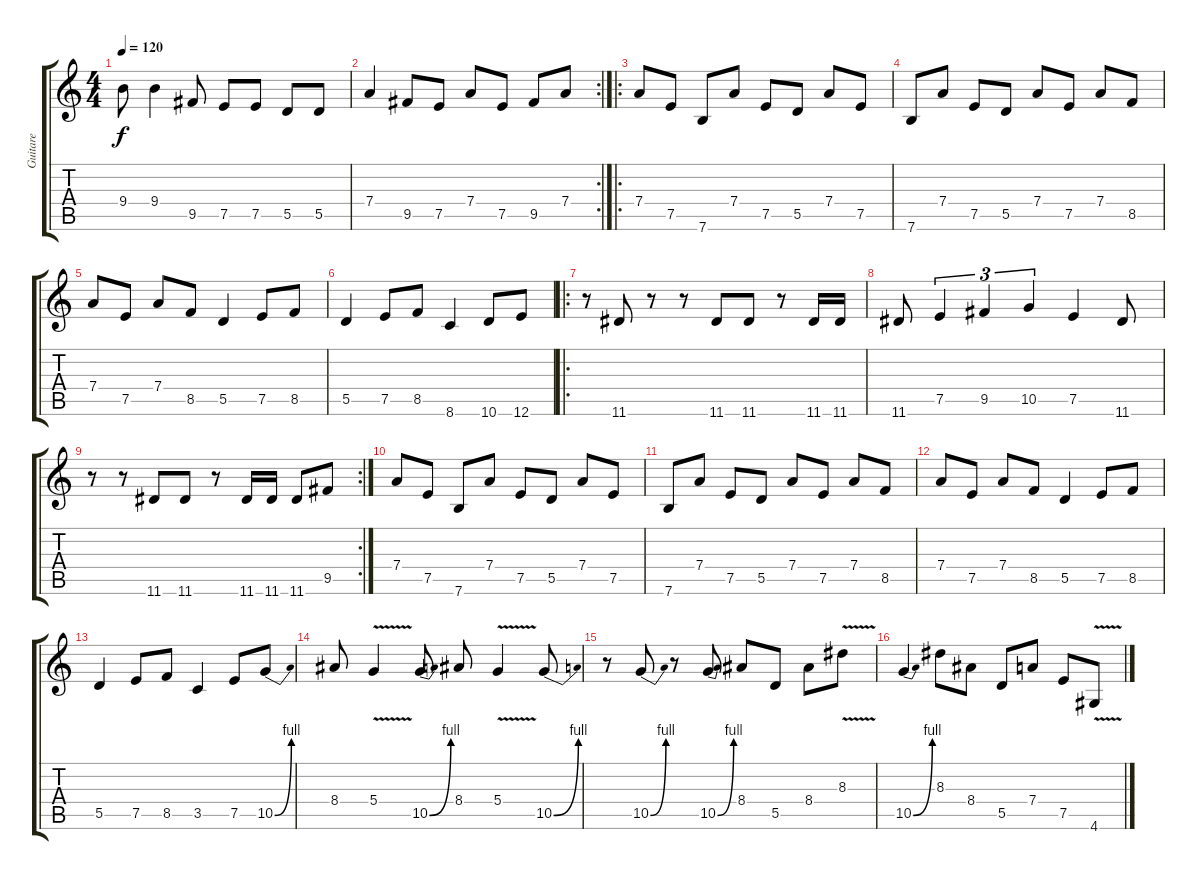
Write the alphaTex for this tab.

\track ("Guitare" "Guitare") {instrument electricguitarclean}
\staff {score tabs}
\tuning (E4 B3 G3 D3 A2 E2) {hide}
\ts (4 4)
\tempo 120
\clef g2
\ks c
9.4.8{dy f instrument electricguitarclean} 9.4.4 9.5.8 7.5.8 7.5.8 5.5.8 5.5.8 |
\rc 2
7.4.4 9.5.8 7.5.8 7.4.8 7.5.8 9.5.8 7.4.8 |
\ro
7.4.8 7.5.8 7.6.8 7.4.8 7.5.8 5.5.8 7.4.8 7.5.8 |
7.6.8 7.4.8 7.5.8 5.5.8 7.4.8 7.5.8 7.4.8 8.5.8 |
7.4.8 7.5.8 7.4.8 8.5.8 5.5.4 7.5.8 8.5.8 |
5.5.4 7.5.8 8.5.8 8.6.4 10.6.8 12.6.8 |
\ro
r.8 11.6.8 r.8 r.8 11.6.8 11.6.8 r.8 11.6.16 11.6.16 |
11.6.8 7.5.4{tu (3 2)} 9.5.4{tu (3 2)} 10.5.4{tu (3 2)} 7.5.4 11.6.8 |
\rc 2
r.8 r.8 11.6.8 11.6.8 r.8 11.6.16 11.6.16 11.6.8 9.5.8 |
7.4.8 7.5.8 7.6.8 7.4.8 7.5.8 5.5.8 7.4.8 7.5.8 |
7.6.8 7.4.8 7.5.8 5.5.8 7.4.8 7.5.8 7.4.8 8.5.8 |
7.4.8 7.5.8 7.4.8 8.5.8 5.5.4 7.5.8 8.5.8 |
5.5.4 7.5.8 8.5.8 3.5.4 7.5.8 10.5{be (bend 0 0 60 4)}.8 |
8.4.8 5.4{v}.4 10.5{be (bend 0 0 60 4)}.8 8.4.8 5.4{v}.4 10.5{be (bend 0 0 60 4)}.8 |
r.8 10.5{be (bend 0 0 60 4)}.8 r.8 10.5{be (bend 0 0 60 4)}.8 8.4.8 5.5.8 8.4.8 8.3{v}.8 |
10.5{be (bend 0 0 60 4)}.4 8.3.8 8.4.8 5.5.8 7.4.8 7.5.8 4.6{v}.8
